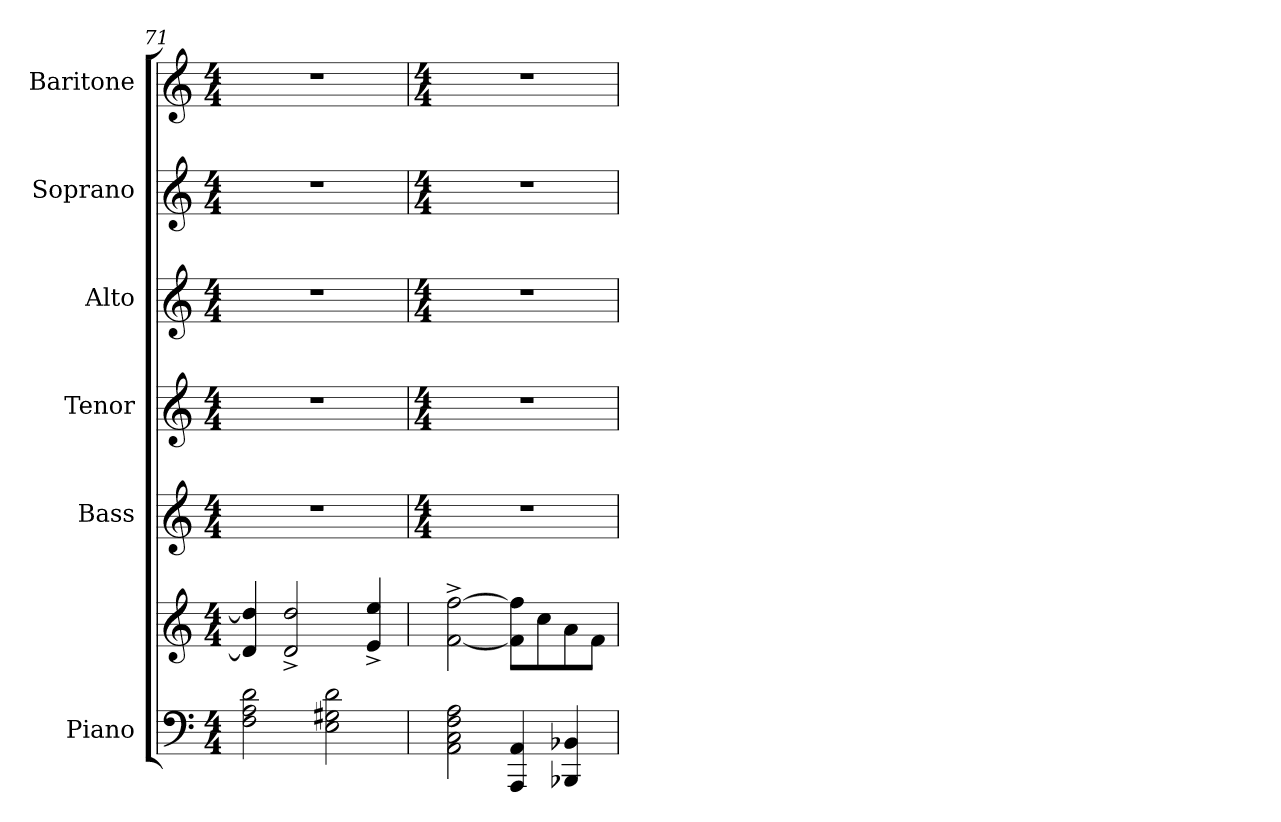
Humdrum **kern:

**kern	**kern	**kern	**kern	**kern	**kern	**kern
*part6	*part6	*part5	*part4	*part3	*part2	*part1
*staff7	*staff6	*staff5	*staff4	*staff3	*staff2	*staff1
*I"Piano	*	*I"Bass	*I"Tenor	*I"Alto	*I"Soprano	*I"Baritone
*	*	*I'B	*I'T	*I'A	*I'S	*
*clefF4	*clefG2	*clefG2	*clefG2	*clefG2	*clefG2	*clefG2
*k[]	*k[]	*k[]	*k[]	*k[]	*k[]	*k[]
*M4/4	*M4/4	*M4/4	*M4/4	*M4/4	*M4/4	*M4/4
=71	=71	=71	=71	=71	=71	=71
*^	*^	*	*	*	*	*
2F\ 2A\ 2d\	2ryy	4d/] 4dd/]	2ryy	1r	1r	1r	1r	1r
.	.	2d/^ 2dd/^	.	.	.	.	.	.
2E\ 2G#X\ 2d\	2ryy	.	2ryy	.	.	.	.	.
.	.	4e/^ 4ee/^	.	.	.	.	.	.
*v	*v	*	*	*	*	*	*	*
!!LO:PB:g=z
=72	=72	=72	=72	=72	=72	=72	=72
*	*	*	*M4/4	*M4/4	*M4/4	*M4/4	*M4/4
2AA\ 2C\ 2F\ 2A\	[2f\^ [2ff\^	2ryy	1r	1r	1r	1r	1r
4AAA/ 4AA/	8f\] 8ff\]L	2ryy	.	.	.	.	.
.	8cc\	.	.	.	.	.	.
4BBB-X/ 4BB-X/	8a\	.	.	.	.	.	.
.	8f\J	.	.	.	.	.	.
*	*v	*v	*	*	*	*	*
=	=	=	=	=	=	=
*-	*-	*-	*-	*-	*-	*-
